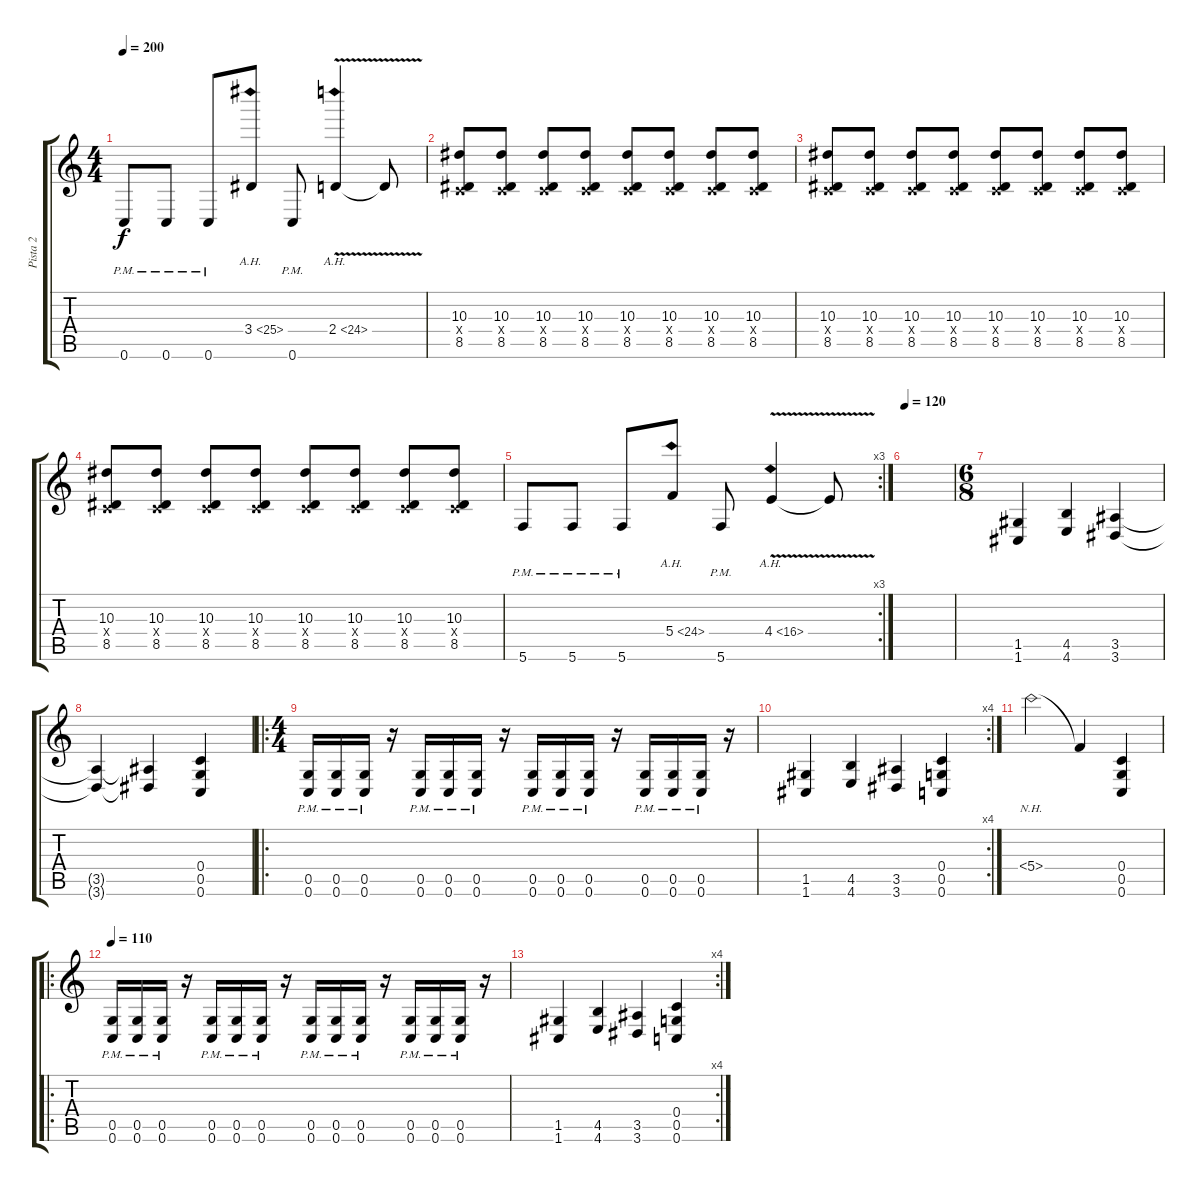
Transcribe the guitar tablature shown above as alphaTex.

\track ("Pista 2" "Pista 2") {instrument overdrivenguitar}
\staff {score tabs}
\tuning (D4 A3 F3 C3 G2 C2) {hide}
\ts (4 4)
\tempo 200
\clef g2
\ks c
0.6{pm}.8{dy f} 0.6{pm}.8 0.6{pm}.8 3.4{ah 22}.8 0.6{pm}.8 2.4{ah 22 v}.4 2.4{t}.8 |
(10.3 0.4{x} 8.5).8 (10.3 0.4{x} 8.5).8 (10.3 0.4{x} 8.5).8 (10.3 0.4{x} 8.5).8 (10.3 0.4{x} 8.5).8 (10.3 0.4{x} 8.5).8 (10.3 0.4{x} 8.5).8 (10.3 0.4{x} 8.5).8 |
(10.3 0.4{x} 8.5).8 (10.3 0.4{x} 8.5).8 (10.3 0.4{x} 8.5).8 (10.3 0.4{x} 8.5).8 (10.3 0.4{x} 8.5).8 (10.3 0.4{x} 8.5).8 (10.3 0.4{x} 8.5).8 (10.3 0.4{x} 8.5).8 |
(10.3 0.4{x} 8.5).8 (10.3 0.4{x} 8.5).8 (10.3 0.4{x} 8.5).8 (10.3 0.4{x} 8.5).8 (10.3 0.4{x} 8.5).8 (10.3 0.4{x} 8.5).8 (10.3 0.4{x} 8.5).8 (10.3 0.4{x} 8.5).8 |
\rc 3
5.6{pm}.8 5.6{pm}.8 5.6{pm}.8 5.4{ah 19}.8 5.6{pm}.8 4.4{ah 12 v}.4 4.4{t}.8 |
\tempo 120
|
\ts (6 8)
(1.5 1.6).4 (4.5 4.6).4 (3.5 3.6).4 |
(3.5{t} 3.6{t}).4 (3.5{t} 3.6{t}).4 (0.4 0.5 0.6).4 |
\ro
\ts (4 4)
(0.5{pm} 0.6{pm}).16 (0.5{pm} 0.6{pm}).16 (0.5{pm} 0.6{pm}).16 r.16 (0.5{pm} 0.6{pm}).16 (0.5{pm} 0.6{pm}).16 (0.5{pm} 0.6{pm}).16 r.16 (0.5{pm} 0.6{pm}).16 (0.5{pm} 0.6{pm}).16 (0.5{pm} 0.6{pm}).16 r.16 (0.5{pm} 0.6{pm}).16 (0.5{pm} 0.6{pm}).16 (0.5{pm} 0.6{pm}).16 r.16 |
\rc 4
(1.5 1.6).4 (4.5 4.6).4 (3.5 3.6).4 (0.4 0.5 0.6).4 |
5.4{nh}.2 5.4{t}.4 (0.4 0.5 0.6).4 |
\ro
\tempo 110
(0.5{pm} 0.6{pm}).16 (0.5{pm} 0.6{pm}).16 (0.5{pm} 0.6{pm}).16 r.16 (0.5{pm} 0.6{pm}).16 (0.5{pm} 0.6{pm}).16 (0.5{pm} 0.6{pm}).16 r.16 (0.5{pm} 0.6{pm}).16 (0.5{pm} 0.6{pm}).16 (0.5{pm} 0.6{pm}).16 r.16 (0.5{pm} 0.6{pm}).16 (0.5{pm} 0.6{pm}).16 (0.5{pm} 0.6{pm}).16 r.16 |
\rc 4
(1.5 1.6).4 (4.5 4.6).4 (3.5 3.6).4 (0.4 0.5 0.6).4
